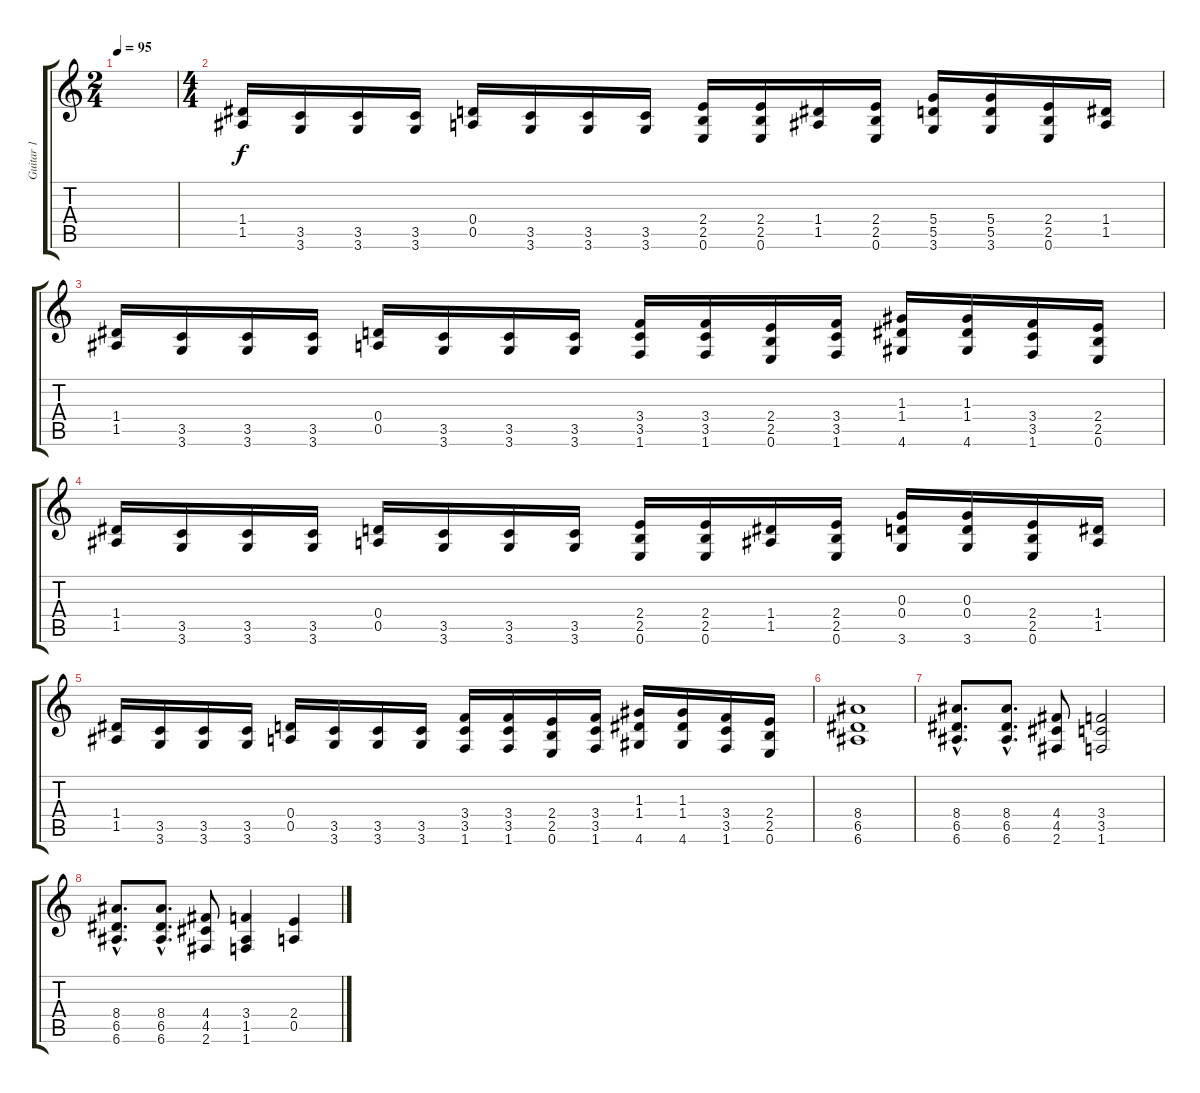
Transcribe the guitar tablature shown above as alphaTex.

\track ("Guitar 1" "Guitar 1") {instrument overdrivenguitar}
\staff {score tabs}
\tuning (E4 B3 G3 D3 A2 E2) {hide}
\ts (2 4)
\tempo 95
\clef g2
\ks c
|
\ts (4 4)
(1.4 1.5).16 (3.5 3.6).16 (3.5 3.6).16 (3.5 3.6).16 (0.4 0.5).16 (3.5 3.6).16 (3.5 3.6).16 (3.5 3.6).16 (2.4 2.5 0.6).16 (2.4 2.5 0.6).16 (1.4 1.5).16 (2.4 2.5 0.6).16 (5.4 5.5 3.6).16 (5.4 5.5 3.6).16 (2.4 2.5 0.6).16 (1.4 1.5).16 |
(1.4 1.5).16 (3.5 3.6).16 (3.5 3.6).16 (3.5 3.6).16 (0.4 0.5).16 (3.5 3.6).16 (3.5 3.6).16 (3.5 3.6).16 (3.4 3.5 1.6).16 (3.4 3.5 1.6).16 (2.4 2.5 0.6).16 (3.4 3.5 1.6).16 (1.3 1.4 4.6).16 (1.3 1.4 4.6).16 (3.4 3.5 1.6).16 (2.4 2.5 0.6).16 |
(1.4 1.5).16 (3.5 3.6).16 (3.5 3.6).16 (3.5 3.6).16 (0.4 0.5).16 (3.5 3.6).16 (3.5 3.6).16 (3.5 3.6).16 (2.4 2.5 0.6).16 (2.4 2.5 0.6).16 (1.4 1.5).16 (2.4 2.5 0.6).16 (0.3 0.4 3.6).16 (0.3 0.4 3.6).16 (2.4 2.5 0.6).16 (1.4 1.5).16 |
(1.4 1.5).16 (3.5 3.6).16 (3.5 3.6).16 (3.5 3.6).16 (0.4 0.5).16 (3.5 3.6).16 (3.5 3.6).16 (3.5 3.6).16 (3.4 3.5 1.6).16 (3.4 3.5 1.6).16 (2.4 2.5 0.6).16 (3.4 3.5 1.6).16 (1.3 1.4 4.6).16 (1.3 1.4 4.6).16 (3.4 3.5 1.6).16 (2.4 2.5 0.6).16 |
(8.4 6.5 6.6).1 |
(8.4{hac} 6.5{hac} 6.6{hac}).8{d} (8.4{hac} 6.5{hac} 6.6{hac}).8{d} (4.4 4.5 2.6).8 (3.4 3.5 1.6).2 |
(8.4{hac} 6.5{hac} 6.6{hac}).8{d} (8.4{hac} 6.5{hac} 6.6{hac}).8{d} (4.4 4.5 2.6).8 (3.4 1.5 1.6).4 (2.4 0.5).4
